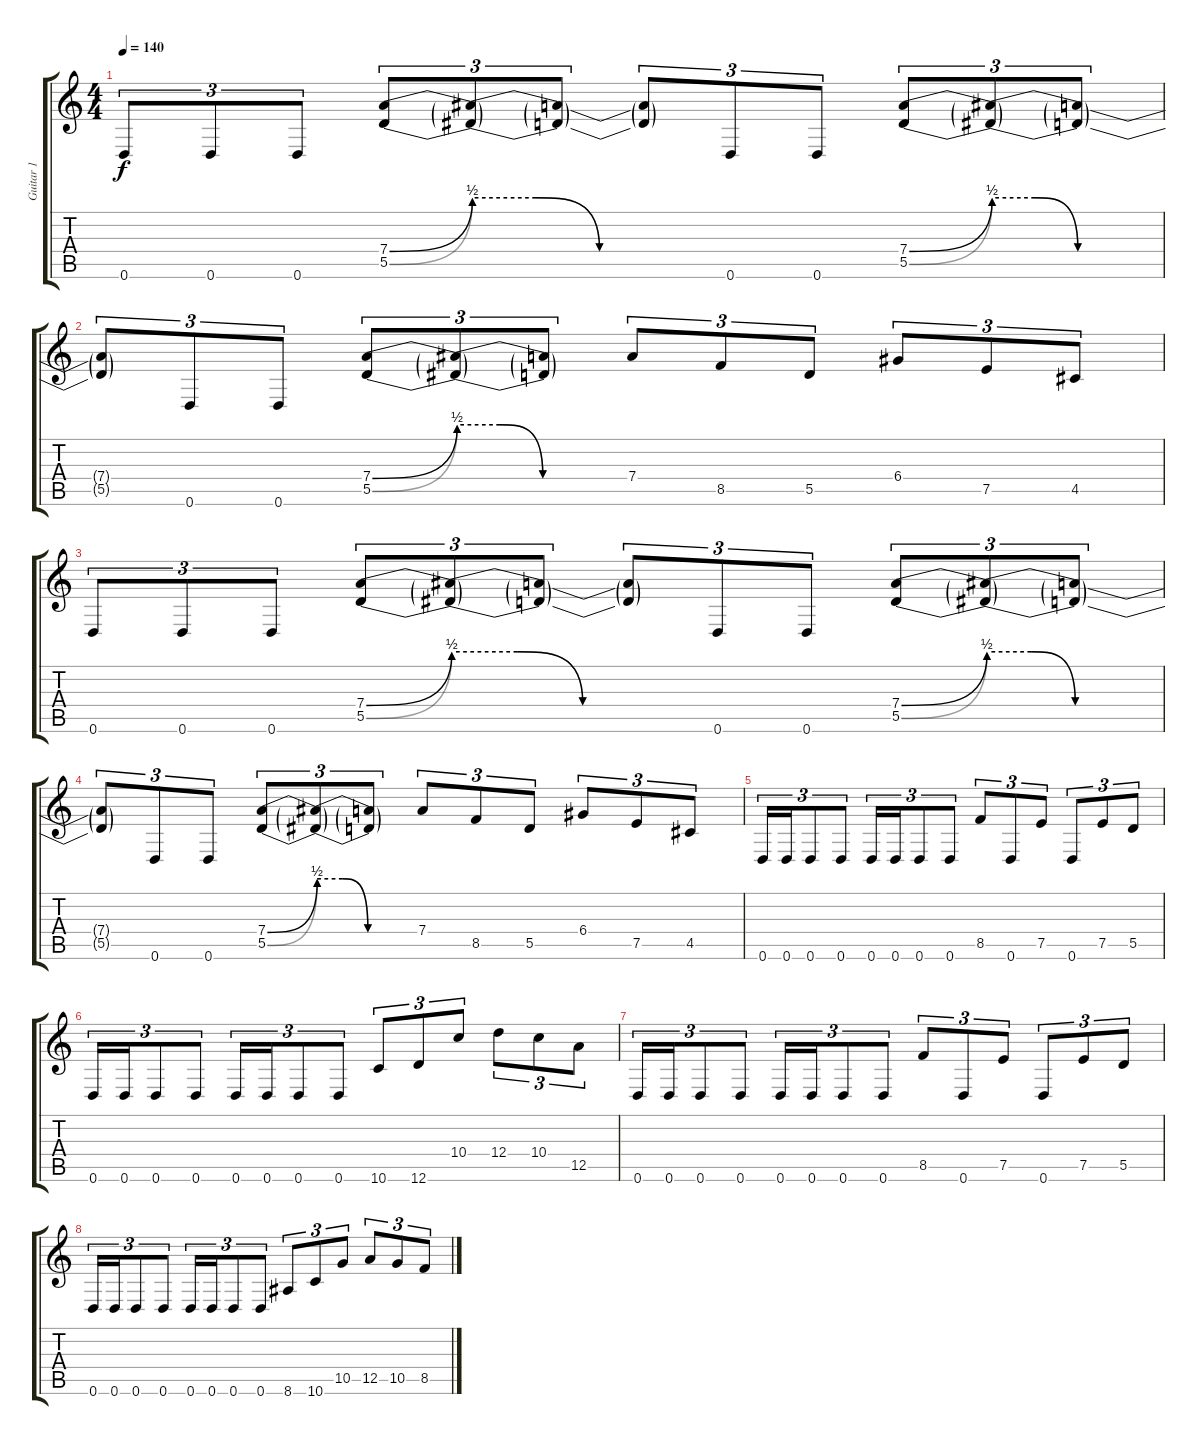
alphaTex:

\track ("Guitar 1" "Guitar 1") {instrument electricguitarclean}
\staff {score tabs}
\tuning (E4 B3 G3 D3 A2 D2) {hide}
\ts (4 4)
\tempo 140
\clef g2
\ks c
0.6.8{tu (3 2) dy f} 0.6.8{tu (3 2)} 0.6.8{tu (3 2)} (7.4{be (bend 0 0 60 2)} 5.5{be (bend 0 0 60 2)}).8{tu (3 2)} (7.4{be (custom 0 2 15 2 30 0 60 0) t} 5.5{be (custom 0 2 15 2 30 0 60 0) t}).8{tu (3 2)} (7.4{t} 5.5{t}).8{tu (3 2)} (7.4{t} 5.5{t}).8{tu (3 2)} 0.6.8{tu (3 2)} 0.6.8{tu (3 2)} (7.4{be (bend 0 0 60 2)} 5.5{be (bend 0 0 60 2)}).8{tu (3 2)} (7.4{be (custom 0 2 15 2 30 0 60 0) t} 5.5{be (custom 0 2 15 2 30 0 60 0) t}).8{tu (3 2)} (7.4{t} 5.5{t}).8{tu (3 2)} |
(7.4{t} 5.5{t}).8{tu (3 2)} 0.6.8{tu (3 2)} 0.6.8{tu (3 2)} (7.4{be (bend 0 0 60 2)} 5.5{be (bend 0 0 60 2)}).8{tu (3 2)} (7.4{be (custom 0 2 15 2 30 0 60 0) t} 5.5{be (custom 0 2 15 2 30 0 60 0) t}).8{tu (3 2)} (7.4{t} 5.5{t}).8{tu (3 2)} 7.4.8{tu (3 2)} 8.5.8{tu (3 2)} 5.5.8{tu (3 2)} 6.4.8{tu (3 2)} 7.5.8{tu (3 2)} 4.5.8{tu (3 2)} |
0.6.8{tu (3 2)} 0.6.8{tu (3 2)} 0.6.8{tu (3 2)} (7.4{be (bend 0 0 60 2)} 5.5{be (bend 0 0 60 2)}).8{tu (3 2)} (7.4{be (custom 0 2 15 2 30 0 60 0) t} 5.5{be (custom 0 2 15 2 30 0 60 0) t}).8{tu (3 2)} (7.4{t} 5.5{t}).8{tu (3 2)} (7.4{t} 5.5{t}).8{tu (3 2)} 0.6.8{tu (3 2)} 0.6.8{tu (3 2)} (7.4{be (bend 0 0 60 2)} 5.5{be (bend 0 0 60 2)}).8{tu (3 2)} (7.4{be (custom 0 2 15 2 30 0 60 0) t} 5.5{be (custom 0 2 15 2 30 0 60 0) t}).8{tu (3 2)} (7.4{t} 5.5{t}).8{tu (3 2)} |
(7.4{t} 5.5{t}).8{tu (3 2)} 0.6.8{tu (3 2)} 0.6.8{tu (3 2)} (7.4{be (bend 0 0 60 2)} 5.5{be (bend 0 0 60 2)}).8{tu (3 2)} (7.4{be (custom 0 2 15 2 30 0 60 0) t} 5.5{be (custom 0 2 15 2 30 0 60 0) t}).8{tu (3 2)} (7.4{t} 5.5{t}).8{tu (3 2)} 7.4.8{tu (3 2)} 8.5.8{tu (3 2)} 5.5.8{tu (3 2)} 6.4.8{tu (3 2)} 7.5.8{tu (3 2)} 4.5.8{tu (3 2)} |
0.6.16{tu (3 2)} 0.6.16{tu (3 2)} 0.6.8{tu (3 2)} 0.6.8{tu (3 2)} 0.6.16{tu (3 2)} 0.6.16{tu (3 2)} 0.6.8{tu (3 2)} 0.6.8{tu (3 2)} 8.5.8{tu (3 2)} 0.6.8{tu (3 2)} 7.5.8{tu (3 2)} 0.6.8{tu (3 2)} 7.5.8{tu (3 2)} 5.5.8{tu (3 2)} |
0.6.16{tu (3 2)} 0.6.16{tu (3 2)} 0.6.8{tu (3 2)} 0.6.8{tu (3 2)} 0.6.16{tu (3 2)} 0.6.16{tu (3 2)} 0.6.8{tu (3 2)} 0.6.8{tu (3 2)} 10.6.8{tu (3 2)} 12.6.8{tu (3 2)} 10.4.8{tu (3 2)} 12.4.8{tu (3 2)} 10.4.8{tu (3 2)} 12.5.8{tu (3 2)} |
0.6.16{tu (3 2)} 0.6.16{tu (3 2)} 0.6.8{tu (3 2)} 0.6.8{tu (3 2)} 0.6.16{tu (3 2)} 0.6.16{tu (3 2)} 0.6.8{tu (3 2)} 0.6.8{tu (3 2)} 8.5.8{tu (3 2)} 0.6.8{tu (3 2)} 7.5.8{tu (3 2)} 0.6.8{tu (3 2)} 7.5.8{tu (3 2)} 5.5.8{tu (3 2)} |
0.6.16{tu (3 2)} 0.6.16{tu (3 2)} 0.6.8{tu (3 2)} 0.6.8{tu (3 2)} 0.6.16{tu (3 2)} 0.6.16{tu (3 2)} 0.6.8{tu (3 2)} 0.6.8{tu (3 2)} 8.6.8{tu (3 2)} 10.6.8{tu (3 2)} 10.5.8{tu (3 2)} 12.5.8{tu (3 2)} 10.5.8{tu (3 2)} 8.5.8{tu (3 2)}
